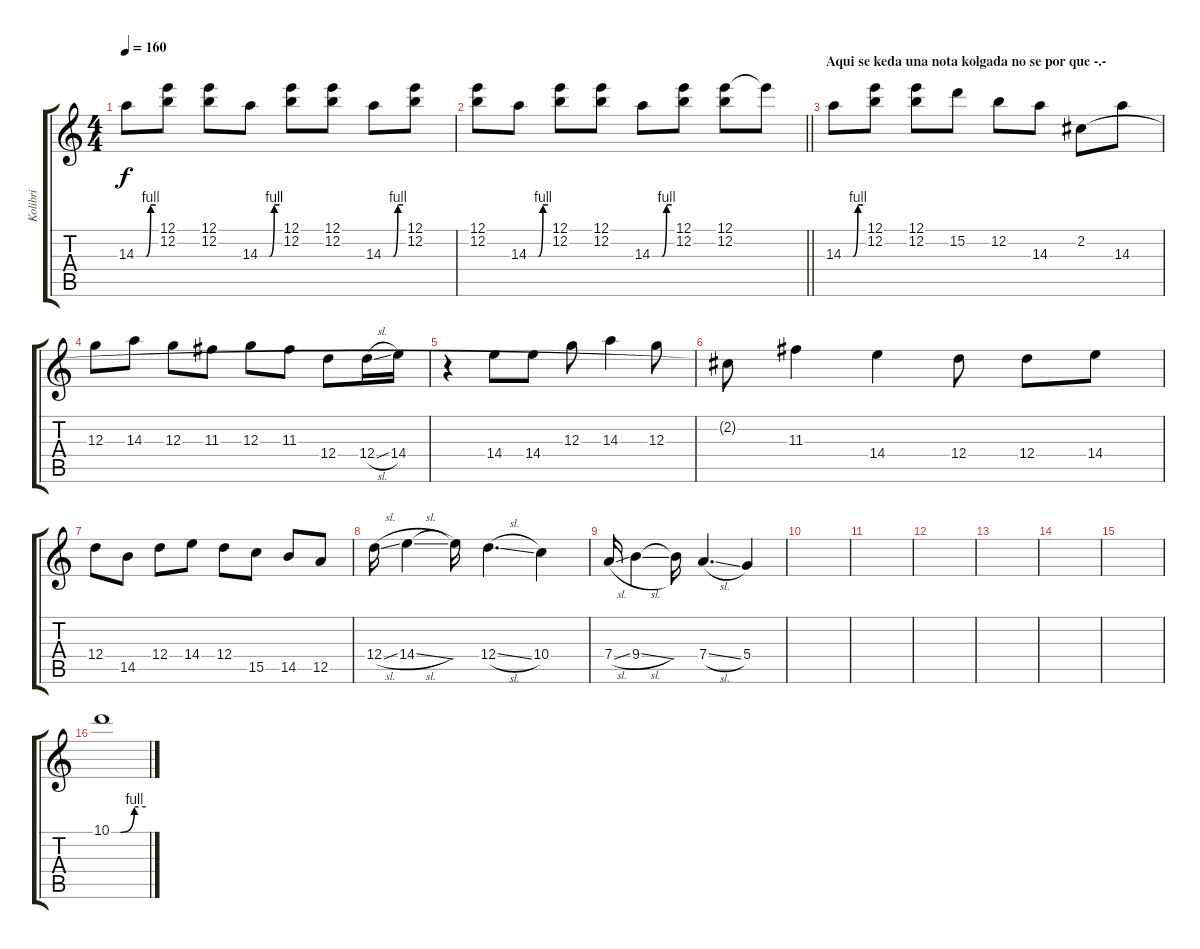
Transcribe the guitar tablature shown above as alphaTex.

\track ("Kolibri" "Kolibri") {instrument distortionguitar}
\staff {score tabs}
\tuning (E4 B3 G3 D3 A2 E2) {hide}
\ts (4 4)
\tempo 160
\clef g2
\ks c
14.3{be (custom 0 0 15 0 30 0 44 4 60 4)}.8{dy f} (12.1 12.2).8 (12.1 12.2).8 14.3{be (custom 0 0 15 0 30 0 44 4 60 4)}.8 (12.1 12.2).8 (12.1 12.2).8 14.3{be (custom 0 0 15 0 30 0 44 4 60 4)}.8 (12.1 12.2).8 |
\barLineRight lightlight
(12.1 12.2).8 14.3{be (custom 0 0 15 0 30 0 44 4 60 4)}.8 (12.1 12.2).8 (12.1 12.2).8 14.3{be (custom 0 0 15 0 30 0 44 4 60 4)}.8 (12.1 12.2).8 (12.1 12.2).8 12.1{t}.8 |
\section ("" "Aqui se keda una nota kolgada no se por que -.-")
14.3{be (custom 0 0 15 0 30 0 44 4 60 4)}.8 (12.1 12.2).8 (12.1 12.2).8 15.2.8 12.2.8 14.3.8 2.2.8 14.3.8 |
12.3.8 14.3.8 12.3.8 11.3.8 12.3.8 11.3.8 12.4.8 12.4{sl}.16 14.4.16 |
r.4 14.4.8 14.4.8 12.3.8 14.3.4 12.3.8 |
2.2{t}.8 11.3.4 14.4.4 12.4.8 12.4.8 14.4.8 |
12.4.8 14.5.8 12.4.8 14.4.8 12.4.8 15.5.8 14.5.8 12.5.8 |
12.4{sl}.16 14.4{sl}.4 14.4{t}.16 12.4{sl}.4{d} 10.4.4 |
7.4{sl}.16 9.4{sl}.4 9.4{t}.16 7.4{sl}.4{d} 5.4.4 |
|
|
|
|
|
|
10.1{be (custom 0 0 16 0 40 4 60 4)}.1
